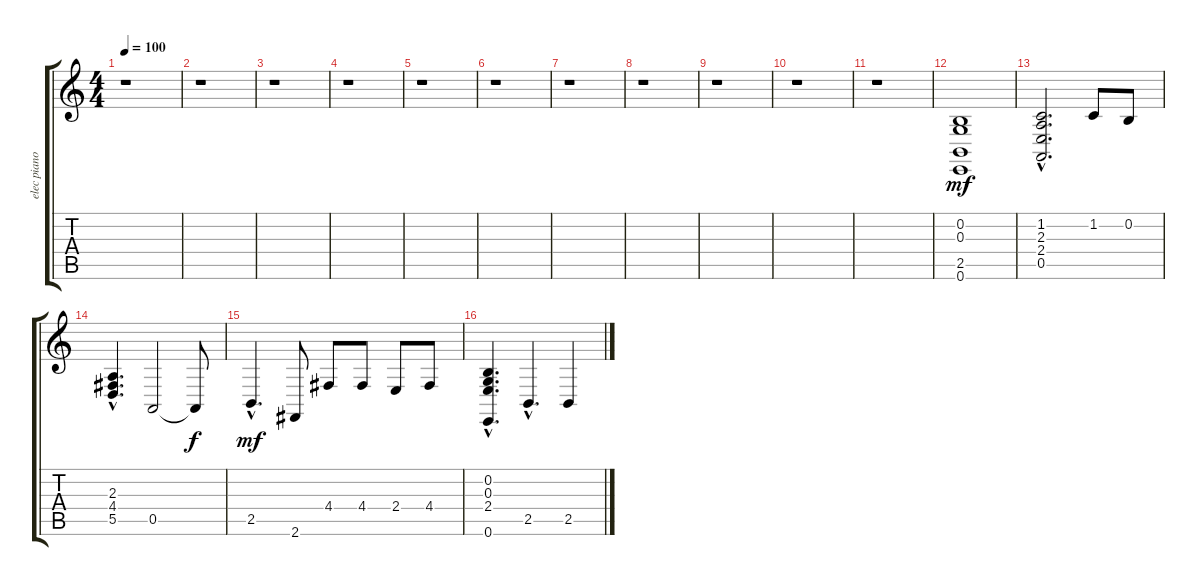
\track ("elec piano" "elec piano") {instrument electricpiano1}
\staff {score tabs}
\tuning (E4 B3 G3 D3 A2 E2) {hide}
\ts (4 4)
\tempo 100
\clef g2
\ks c
r.1{dy mf} |
r.1 |
r.1 |
r.1 |
r.1 |
r.1 |
r.1 |
r.1 |
r.1 |
r.1 |
r.1 |
(0.2 0.3 2.5 0.6).1 |
(1.2{hac} 2.3 2.4 0.5).2{d} 1.2.8 0.2.8 |
(2.3 4.4 5.5{hac}).4{d} 0.5.2 0.5{t}.8{dy f} |
2.5{hac}.4{d dy mf} 2.6.8 4.4.8 4.4.8 2.4.8 4.4.8 |
(0.2 0.3 2.4 0.6{hac}).4{d} 2.5{hac}.4{d} 2.5.4
